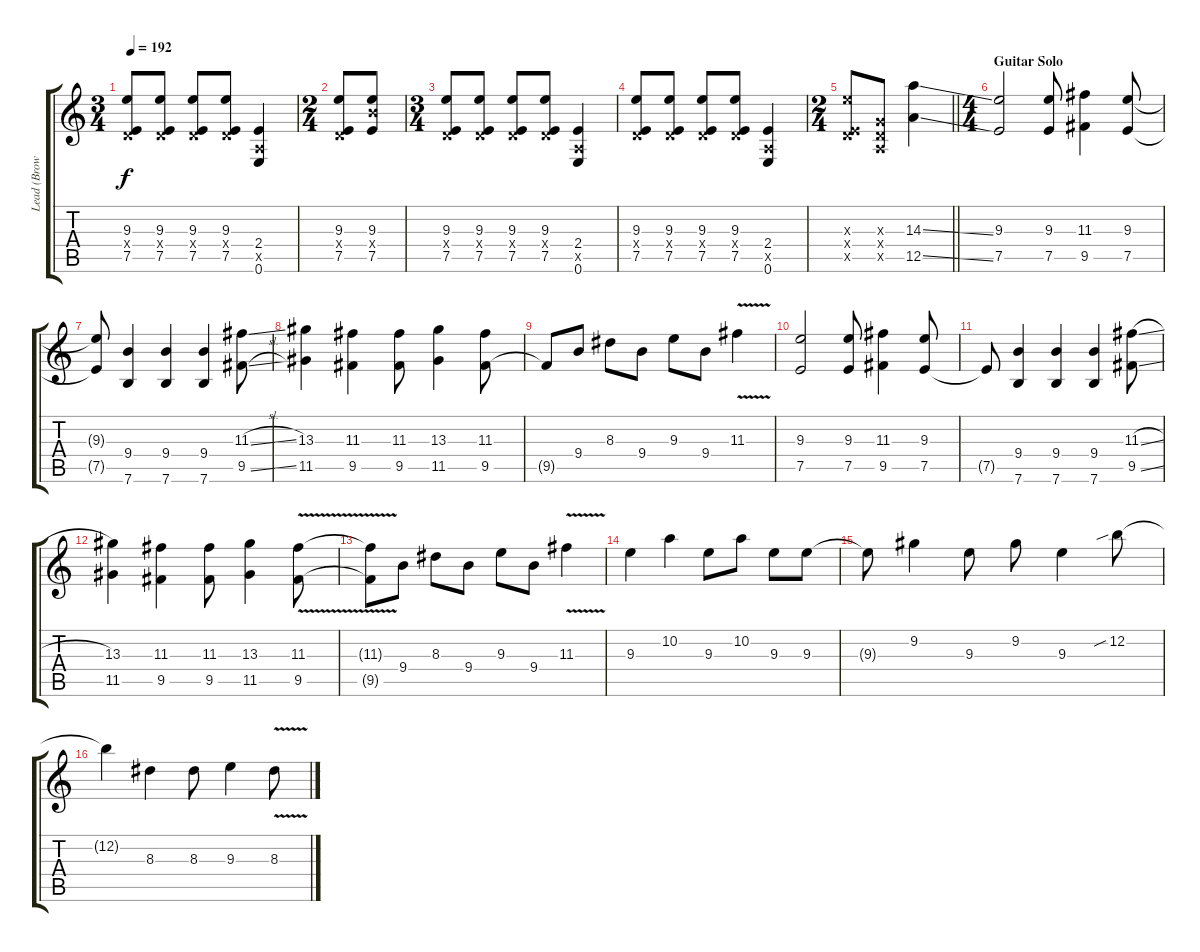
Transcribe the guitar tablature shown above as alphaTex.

\track ("Lead (Brown Tom)" "Lead (Brow") {instrument distortionguitar}
\staff {score tabs}
\tuning (E4 B3 G3 D3 A2 E2) {hide}
\ts (3 4)
\tempo 192
\clef g2
\ks c
(9.3 0.4{x} 7.5).8{dy f} (9.3 0.4{x} 7.5).8 (9.3 0.4{x} 7.5).8 (9.3 0.4{x} 7.5).8 (2.4 0.5{x} 0.6).4 |
\ts (2 4)
(9.3 0.4{x} 7.5).8 (9.3 9.4{x} 7.5).8 |
\ts (3 4)
(9.3 0.4{x} 7.5).8 (9.3 0.4{x} 7.5).8 (9.3 0.4{x} 7.5).8 (9.3 0.4{x} 7.5).8 (2.4 0.5{x} 0.6).4 |
(9.3 0.4{x} 7.5).8 (9.3 0.4{x} 7.5).8 (9.3 0.4{x} 7.5).8 (9.3 0.4{x} 7.5).8 (2.4 0.5{x} 0.6).4 |
\ts (2 4)
\barLineRight lightlight
(9.3{x} 0.4{x} 7.5{x}).8 (0.3{x} 0.4{x} 0.5{x}).8 (14.3{ss} 12.5{ss}).4 |
\ts (4 4)
\section ("" "Guitar Solo")
(9.3 7.5).2{volume 16} (9.3 7.5).8 (11.3 9.5).4 (9.3 7.5).8 |
(9.3{t} 7.5{t}).8 (9.4 7.6).4 (9.4 7.6).4 (9.4 7.6).4 (11.3{sl} 9.5{sl}).8 |
(13.3 11.5).4 (11.3 9.5).4 (11.3 9.5).8 (13.3 11.5).4 (11.3 9.5).8 |
9.5{t}.8 9.4.8 8.3.8 9.4.8 9.3.8 9.4.8 11.3{v}.4 |
(9.3 7.5).2 (9.3 7.5).8 (11.3 9.5).4 (9.3 7.5).8 |
7.5{t}.8 (9.4 7.6).4 (9.4 7.6).4 (9.4 7.6).4 (11.3{sl} 9.5{ss}).8 |
(13.3 11.5).4 (11.3 9.5).4 (11.3 9.5).8 (13.3 11.5).4 (11.3{v} 9.5{v}).8 |
(11.3{t} 9.5{t}).8 9.4.8 8.3.8 9.4.8 9.3.8 9.4.8 11.3{v}.4 |
9.3.4 10.2.4 9.3.8 10.2.8 9.3.8 9.3.8 |
9.3{t}.8 9.2.4 9.3.8 9.2.8 9.3.4 12.2{sib}.8 |
12.2{t}.4 8.3.4 8.3.8 9.3.4 8.3{v}.8
